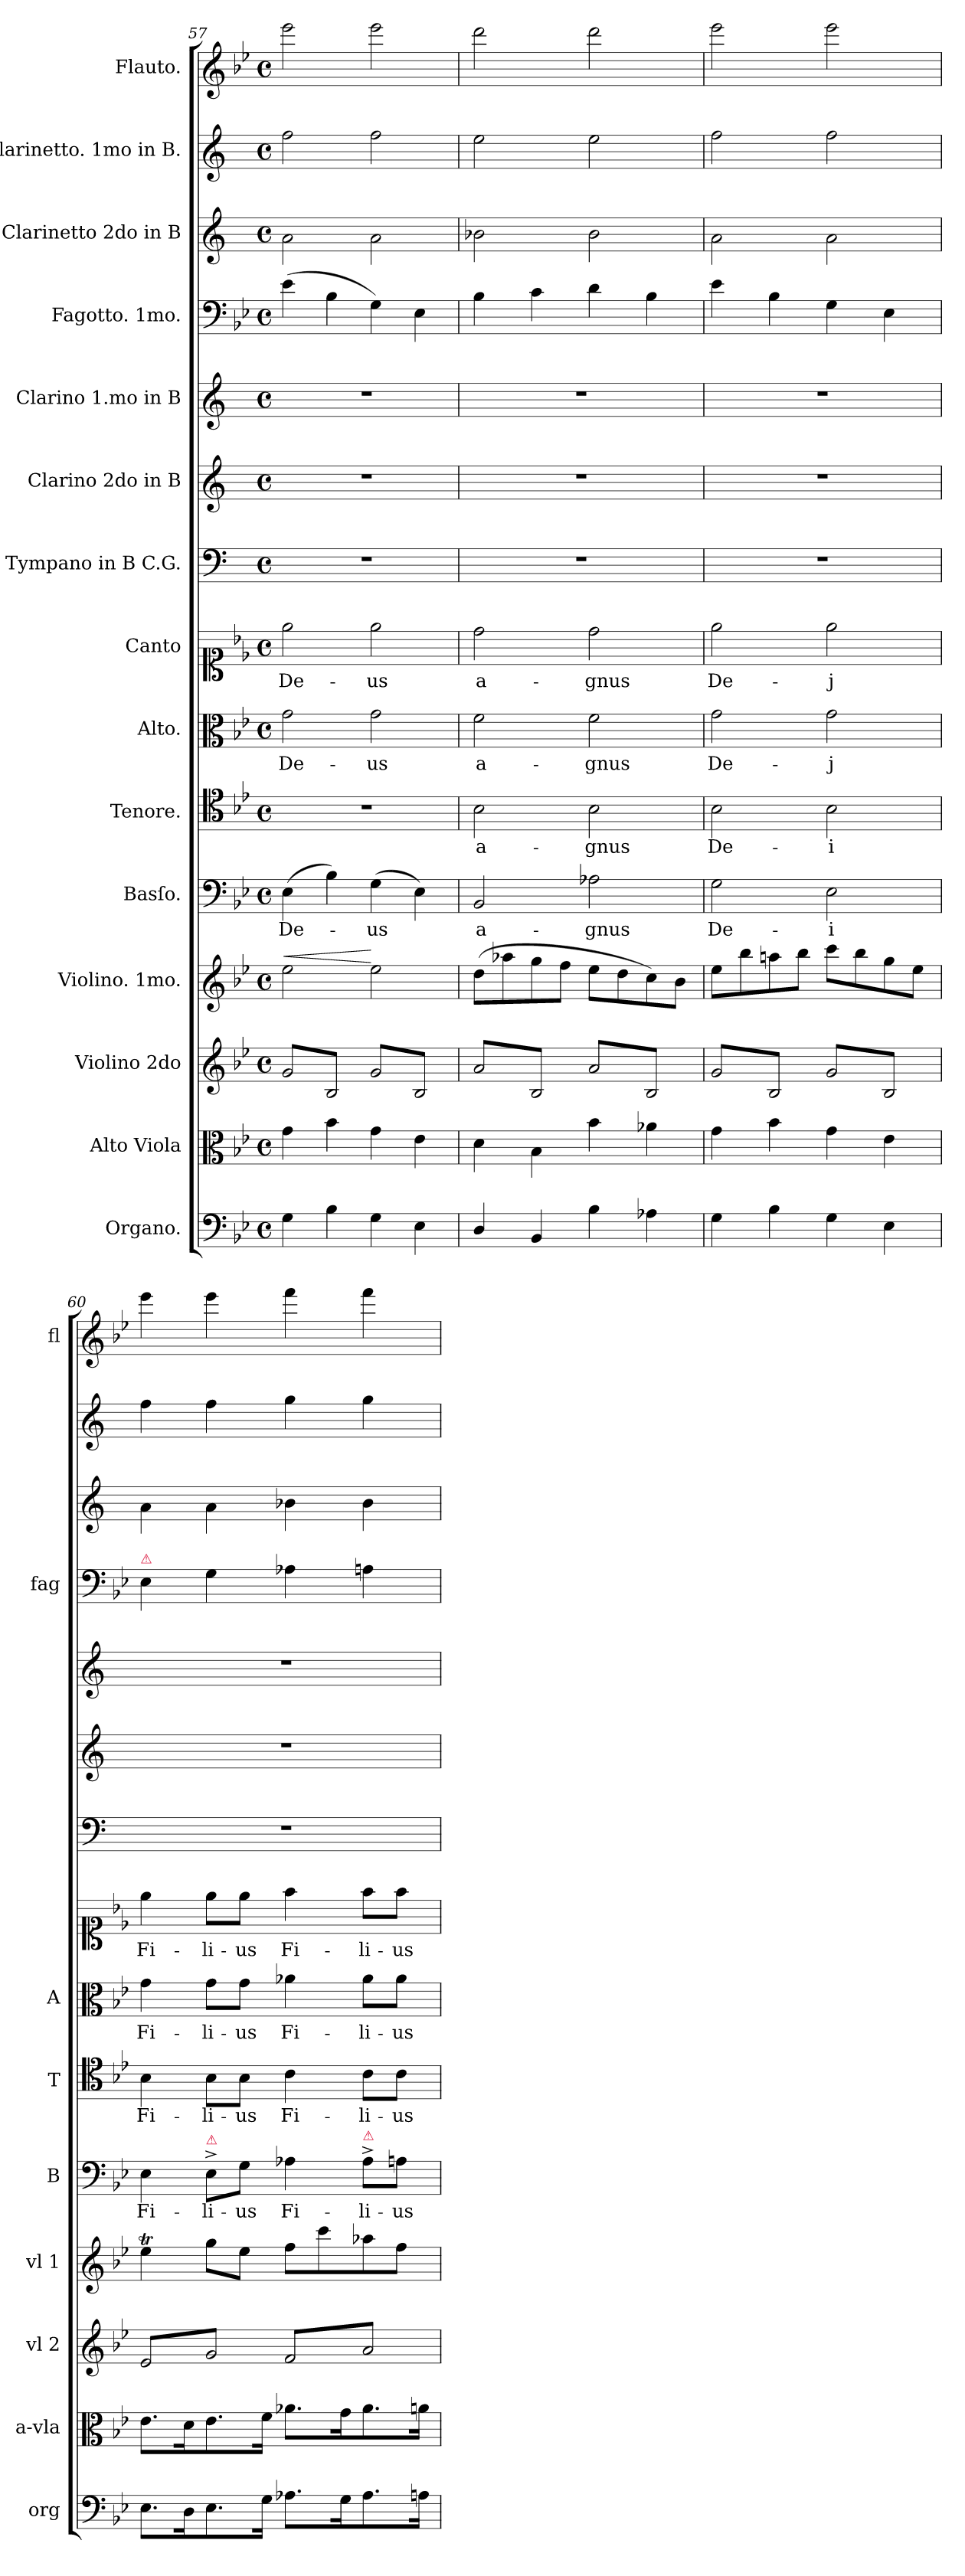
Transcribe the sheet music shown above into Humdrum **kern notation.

**kern	**kern	**kern	**kern	**dynam	**kern	**text	**kern	**text	**dynam	**kern	**text	**kern	**text	**kern	**kern	**kern	**kern	**kern	**kern	**kern
*part15	*part14	*part13	*part12	*part12	*part11	*part11	*part10	*part10	*part10	*part9	*part9	*part8	*part8	*part7	*part6	*part5	*part4	*part3	*part2	*part1
*staff15	*staff14	*staff13	*staff12	*staff12	*staff11	*staff11	*staff10	*staff10	*staff10	*staff9	*staff9	*staff8	*staff8	*staff7	*staff6	*staff5	*staff4	*staff3	*staff2	*staff1
*I"Organo.	*I"Alto Viola	*I"Violino 2do	*I"Violino. 1mo.	*	*I"Basſo.	*	*I"Tenore.	*	*	*I"Alto.	*	*I"Canto	*	*I"Tympano in B C.G.	*I"Clarino 2do in B	*I"Clarino 1.mo in B	*I"Fagotto. 1mo.	*I"Clarinetto 2do in B	*I"Clarinetto. 1mo in B.	*I"Flauto.
*I'org	*I'a-vla	*I'vl 2	*I'vl 1	*	*I'B	*	*I'T	*	*	*I'A	*	*	*	*	*	*	*I'fag	*	*	*I'fl
*clefF4	*clefC3	*clefG2	*clefG2	*	*clefF4	*	*clefC4	*	*	*clefC3	*	*clefC1	*	*clefF4	*clefG2	*clefG2	*clefF4	*clefG2	*clefG2	*clefG2
*	*	*	*	*	*	*	*	*	*	*	*	*	*	*ITrd1c2	*ITrd1c2	*ITrd1c2	*	*ITrd1c2	*ITrd1c2	*
*k[b-e-]	*k[b-e-]	*k[b-e-]	*k[b-e-]	*	*k[b-e-]	*	*k[b-e-]	*	*	*k[b-e-]	*	*k[b-e-]	*	*k[b-e-]	*k[b-e-]	*k[b-e-]	*k[b-e-]	*k[b-e-]	*k[b-e-]	*k[b-e-]
*B-:	*B-:	*B-:	*B-:	*	*B-:	*	*B-:	*	*	*B-:	*	*B-:	*	*B-:	*B-:	*B-:	*B-:	*B-:	*B-:	*B-:
*M4/4	*M4/4	*M4/4	*M4/4	*	*M4/4	*	*M4/4	*	*	*M4/4	*	*M4/4	*	*M4/4	*M4/4	*M4/4	*M4/4	*M4/4	*M4/4	*M4/4
*met(c)	*met(c)	*met(c)	*met(c)	*	*met(c)	*	*met(c)	*	*	*met(c)	*	*met(c)	*	*met(c)	*met(c)	*met(c)	*met(c)	*met(c)	*met(c)	*met(c)
=57	=57	=57	=57	=57	=57	=57	=57	=57	=57	=57	=57	=57	=57	=57	=57	=57	=57	=57	=57	=57
!	!	!	!	!LO:HP:a	!	!	!	!	!	!	!	!	!	!	!	!	!	!	!	!
*	*	*tremolo	*	*	*	*	*	*	*	*	*	*	*	*	*	*	*	*	*	*
4G\	4g\	(8g/L	2ee-\	<	(4E-\	De-	1r	.	.	2g\	De-	2ee-\	De-	1r	1r	1r	(4e-\	2g\	2ee-\	2eee-\
.	.	8B-/)	.	.	.	.	.	.	.	.	.	.	.	.	.	.	.	.	.	.
4B-\	4b-\	8g/	.	.	4B-\)	.	.	.	.	.	.	.	.	.	.	.	4B-\	.	.	.
.	.	8B-/)J	.	.	.	.	.	.	.	.	.	.	.	.	.	.	.	.	.	.
4G\	4g\	(8g/L	2ee-\	[	(4G\	-us	.	.	.	2g\	-us	2ee-\	-us	.	.	.	4G\)	2g\	2ee-\	2eee-\
.	.	8B-/)	.	.	.	.	.	.	.	.	.	.	.	.	.	.	.	.	.	.
4E-\	4e-\	8g/	.	.	4E-\)	.	.	.	.	.	.	.	.	.	.	.	4E-\	.	.	.
.	.	8B-/)J	.	.	.	.	.	.	.	.	.	.	.	.	.	.	.	.	.	.
=58	=58	=58	=58	=58	=58	=58	=58	=58	=58	=58	=58	=58	=58	=58	=58	=58	=58	=58	=58	=58
!	!	!	!	!	!	!	!	!	!LO:DY:b	!	!	!	!	!	!	!	!	!	!	!
4D/	4d\	8a/L	(8dd\L	.	2BB-/	a-	2B-\	a-	for	2f\	a-	2dd\	a-	1r	1r	1r	4B-\	2a-X\	2dd\	2ddd\
.	.	8B-/	8aa-X\	.	.	.	.	.	.	.	.	.	.	.	.	.	.	.	.	.
4BB-/	4B-\	8a/	8gg\	.	.	.	.	.	.	.	.	.	.	.	.	.	4c\	.	.	.
.	.	8B-/J	8ff\J	.	.	.	.	.	.	.	.	.	.	.	.	.	.	.	.	.
4B-\	4b-\	8a/L	8ee-\L	.	2A-X\	-gnus	2B-\	-gnus	.	2f\	-gnus	2dd\	-gnus	.	.	.	4d\	2a-\	2dd\	2ddd\
.	.	8B-/	8dd\	.	.	.	.	.	.	.	.	.	.	.	.	.	.	.	.	.
4A-X\	4a-X\	8a/	8cc\)	.	.	.	.	.	.	.	.	.	.	.	.	.	4B-\	.	.	.
.	.	8B-/J	8b-\J	.	.	.	.	.	.	.	.	.	.	.	.	.	.	.	.	.
=59	=59	=59	=59	=59	=59	=59	=59	=59	=59	=59	=59	=59	=59	=59	=59	=59	=59	=59	=59	=59
4G\	4g\	8g/L	8ee-\L	.	2G\	De-	2B-\	De-	.	2g\	De-	2ee-\	De-	1r	1r	1r	4e-\	2g\	2ee-\	2eee-\
.	.	8B-/	8bb-\	.	.	.	.	.	.	.	.	.	.	.	.	.	.	.	.	.
4B-\	4b-\	8g/	8aan\	.	.	.	.	.	.	.	.	.	.	.	.	.	4B-\	.	.	.
.	.	8B-/J	8bb-\J	.	.	.	.	.	.	.	.	.	.	.	.	.	.	.	.	.
4G\	4g\	8g/L	8ccc\L	.	2E-\	-i	2B-\	-i	.	2g\	-j	2ee-\	-j	.	.	.	4G\	2g\	2ee-\	2eee-\
.	.	8B-/	8bb-\	.	.	.	.	.	.	.	.	.	.	.	.	.	.	.	.	.
4E-\	4e-\	8g/	8gg\	.	.	.	.	.	.	.	.	.	.	.	.	.	4E-\	.	.	.
.	.	8B-/J	8ee-\J	.	.	.	.	.	.	.	.	.	.	.	.	.	.	.	.	.
=60	=60	=60	=60	=60	=60	=60	=60	=60	=60	=60	=60	=60	=60	=60	=60	=60	=60	=60	=60	=60
!	!	!	!	!	!	!	!	!	!	!	!	!	!	!	!	!	!LO:TX:a:color=crimson:t=⚠	!	!	!
8.E-\L	8.e-\L	8e-/L	4ee-T\	.	4E-\	Fi-	4B-\	Fi-	.	4g\	Fi-	4ee-\	Fi-	1r	1r	1r	4E-\	4g\	4ee-\	4eee-\
.	.	8g/	.	.	.	.	.	.	.	.	.	.	.	.	.	.	.	.	.	.
16D\K	16d\K	.	.	.	.	.	.	.	.	.	.	.	.	.	.	.	.	.	.	.
!	!	!	!	!	!LO:TX:a:color=crimson:t=⚠	!	!	!	!	!	!	!	!	!	!	!	!	!	!	!
8.E-\	8.e-\	8e-/	8gg\L	.	8E-^\L	-li-	8B-\L	-li-	.	8g\L	-li-	8ee-\L	-li-	.	.	.	4G\	4g\	4ee-\	4eee-\
.	.	8g/J	8ee-\J	.	8G\J	-us	8B-\J	-us	.	8g\J	-us	8ee-\J	-us	.	.	.	.	.	.	.
16G\Jk	16f\Jk	.	.	.	.	.	.	.	.	.	.	.	.	.	.	.	.	.	.	.
8.A-X\L	8.a-X\L	8f/L	8ff\L	.	4A-X\	Fi-	4c\	Fi-	.	4a-X\	Fi-	4ff\	Fi-	.	.	.	4A-X\	4a-X\	4ff\	4fff\
.	.	8a/	8ccc\	.	.	.	.	.	.	.	.	.	.	.	.	.	.	.	.	.
16G\K	16g\K	.	.	.	.	.	.	.	.	.	.	.	.	.	.	.	.	.	.	.
!	!	!	!	!	!LO:TX:a:color=crimson:t=⚠	!	!	!	!	!	!	!	!	!	!	!	!	!	!	!
8.A-\	8.a-\	8f/	8aa-X\	.	8A-^\L	-li-	8c\L	-li-	.	8a-\L	-li-	8ff\L	-li-	.	.	.	4An\	4a-\	4ff\	4fff\
.	.	8a/J	8ff\J	.	8An\J	-us	8c\J	-us	.	8a-\J	-us	8ff\J	-us	.	.	.	.	.	.	.
*	*	*Xtremolo	*	*	*	*	*	*	*	*	*	*	*	*	*	*	*	*	*	*
16An\Jk	16an\Jk	.	.	.	.	.	.	.	.	.	.	.	.	.	.	.	.	.	.	.
.	.	.	.	.	.	.	.	.	.	.	.	.	.	.	.	.	.	.	.	.
.	.	.	.	.	.	.	.	.	.	.	.	.	.	.	.	.	.	.	.	.
=	=	=	=	=	=	=	=	=	=	=	=	=	=	=	=	=	=	=	=	=
*-	*-	*-	*-	*-	*-	*-	*-	*-	*-	*-	*-	*-	*-	*-	*-	*-	*-	*-	*-	*-
